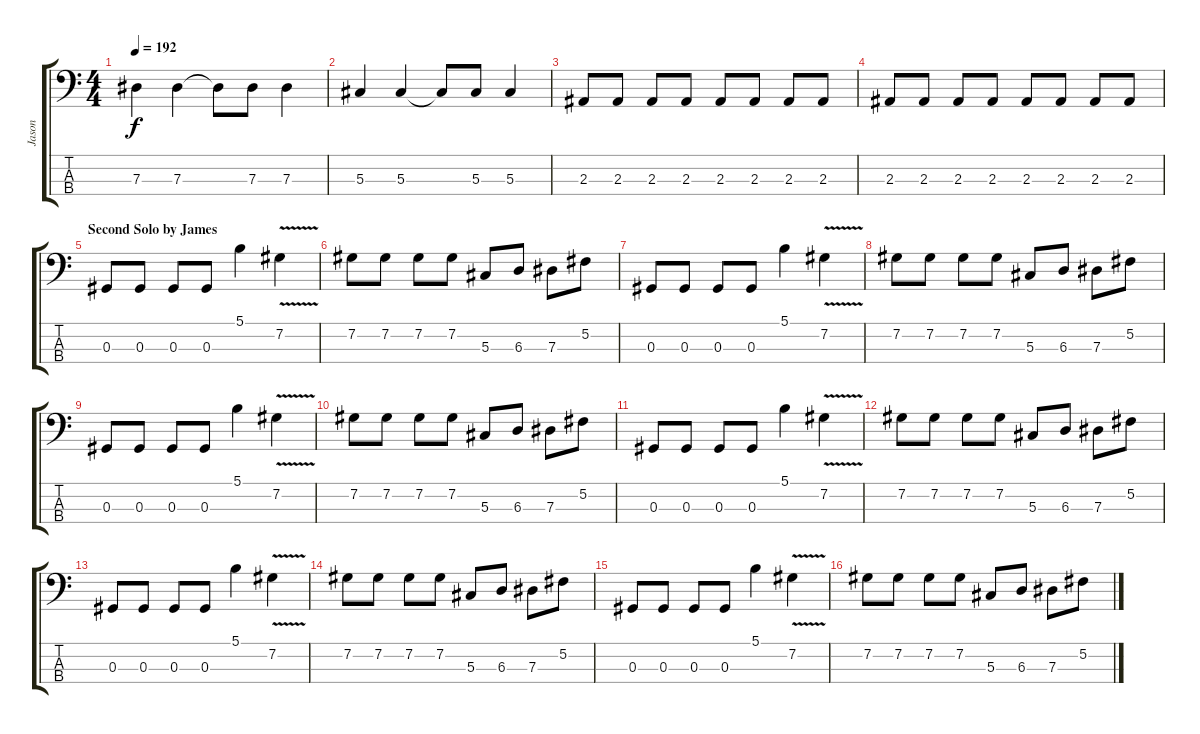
\track ("Jason" "Jason") {instrument electricbassfinger}
\staff {score tabs}
\tuning (Gb2 Db2 Ab1 Eb1) {hide}
\ts (4 4)
\tempo 192
\clef f4
\ks c
7.3.4{dy f} 7.3.4 7.3{t}.8 7.3.8 7.3.4 |
5.3.4 5.3.4 5.3{t}.8 5.3.8 5.3.4 |
2.3.8 2.3.8 2.3.8 2.3.8 2.3.8 2.3.8 2.3.8 2.3.8 |
2.3.8 2.3.8 2.3.8 2.3.8 2.3.8 2.3.8 2.3.8 2.3.8 |
\section ("" "Second Solo by James")
0.3.8 0.3.8 0.3.8 0.3.8 5.1.4 7.2{v}.4 |
7.2.8 7.2.8 7.2.8 7.2.8 5.3.8 6.3.8 7.3.8 5.2.8 |
0.3.8 0.3.8 0.3.8 0.3.8 5.1.4 7.2{v}.4 |
7.2.8 7.2.8 7.2.8 7.2.8 5.3.8 6.3.8 7.3.8 5.2.8 |
0.3.8 0.3.8 0.3.8 0.3.8 5.1.4 7.2{v}.4 |
7.2.8 7.2.8 7.2.8 7.2.8 5.3.8 6.3.8 7.3.8 5.2.8 |
0.3.8 0.3.8 0.3.8 0.3.8 5.1.4 7.2{v}.4 |
7.2.8 7.2.8 7.2.8 7.2.8 5.3.8 6.3.8 7.3.8 5.2.8 |
0.3.8 0.3.8 0.3.8 0.3.8 5.1.4 7.2{v}.4 |
7.2.8 7.2.8 7.2.8 7.2.8 5.3.8 6.3.8 7.3.8 5.2.8 |
0.3.8 0.3.8 0.3.8 0.3.8 5.1.4 7.2{v}.4 |
7.2.8 7.2.8 7.2.8 7.2.8 5.3.8 6.3.8 7.3.8 5.2.8
